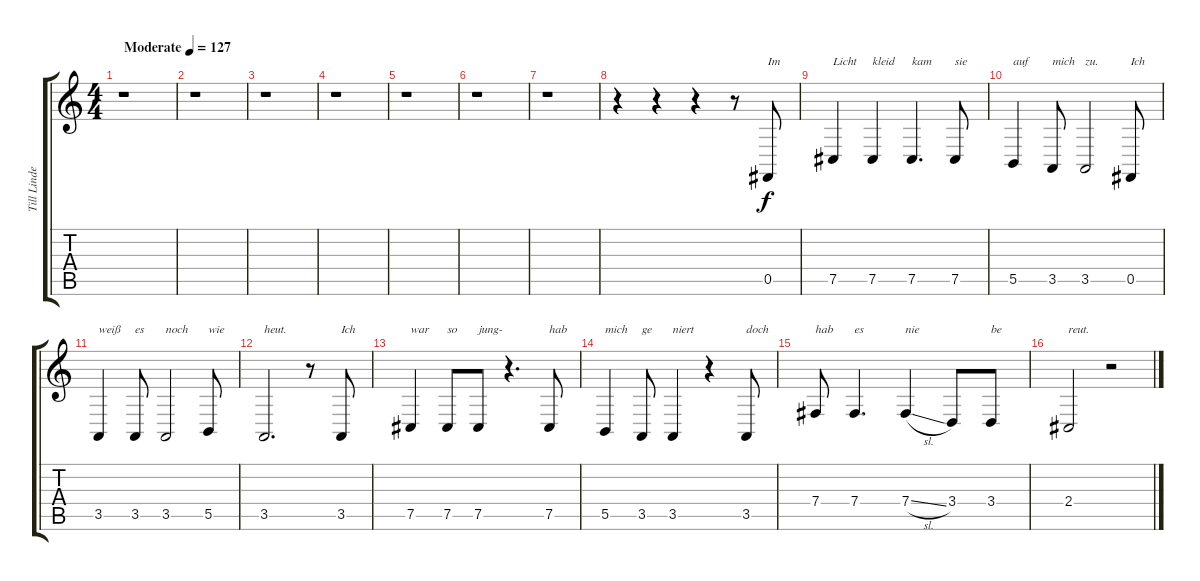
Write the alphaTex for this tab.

\track ("Till Lindemann - Voice" "Till Linde") {instrument cello}
\staff {score tabs}
\tuning (Db4 Ab3 E3 B2 Gb2 Db2) {hide}
\ts (4 4)
\tempo (127 "Moderate")
\clef g2
\ks c
r.1{dy f instrument cello} |
r.1 |
r.1 |
r.1 |
r.1 |
r.1 |
r.1 |
r.4 r.4 r.4 r.8 0.5.8{txt "Im"} |
7.5.4{txt "Licht"} 7.5.4{txt "kleid"} 7.5.4{d txt "kam"} 7.5.8{txt "sie"} |
5.5.4{txt "auf"} 3.5.8{txt "mich"} 3.5.2{txt "zu."} 0.5.8{txt "Ich"} |
3.5.4{txt "weiß"} 3.5.8{txt "es"} 3.5.2{txt "noch"} 5.5.8{txt "wie"} |
3.5.2{d txt "heut."} r.8 3.5.8{txt "Ich"} |
7.5.4{txt "war"} 7.5.8{txt "so"} 7.5.8{txt "jung-"} r.4{d} 7.5.8{txt "hab"} |
5.5.4{txt "mich"} 3.5.8{txt "ge"} 3.5.4{txt "niert"} r.4 3.5.8{txt "doch"} |
7.4.8{txt "hab"} 7.4.4{d txt "es"} 7.4{sl}.4{txt "nie"} 3.4.8 3.4.8{txt "be"} |
2.4.2{txt "reut."} r.2
